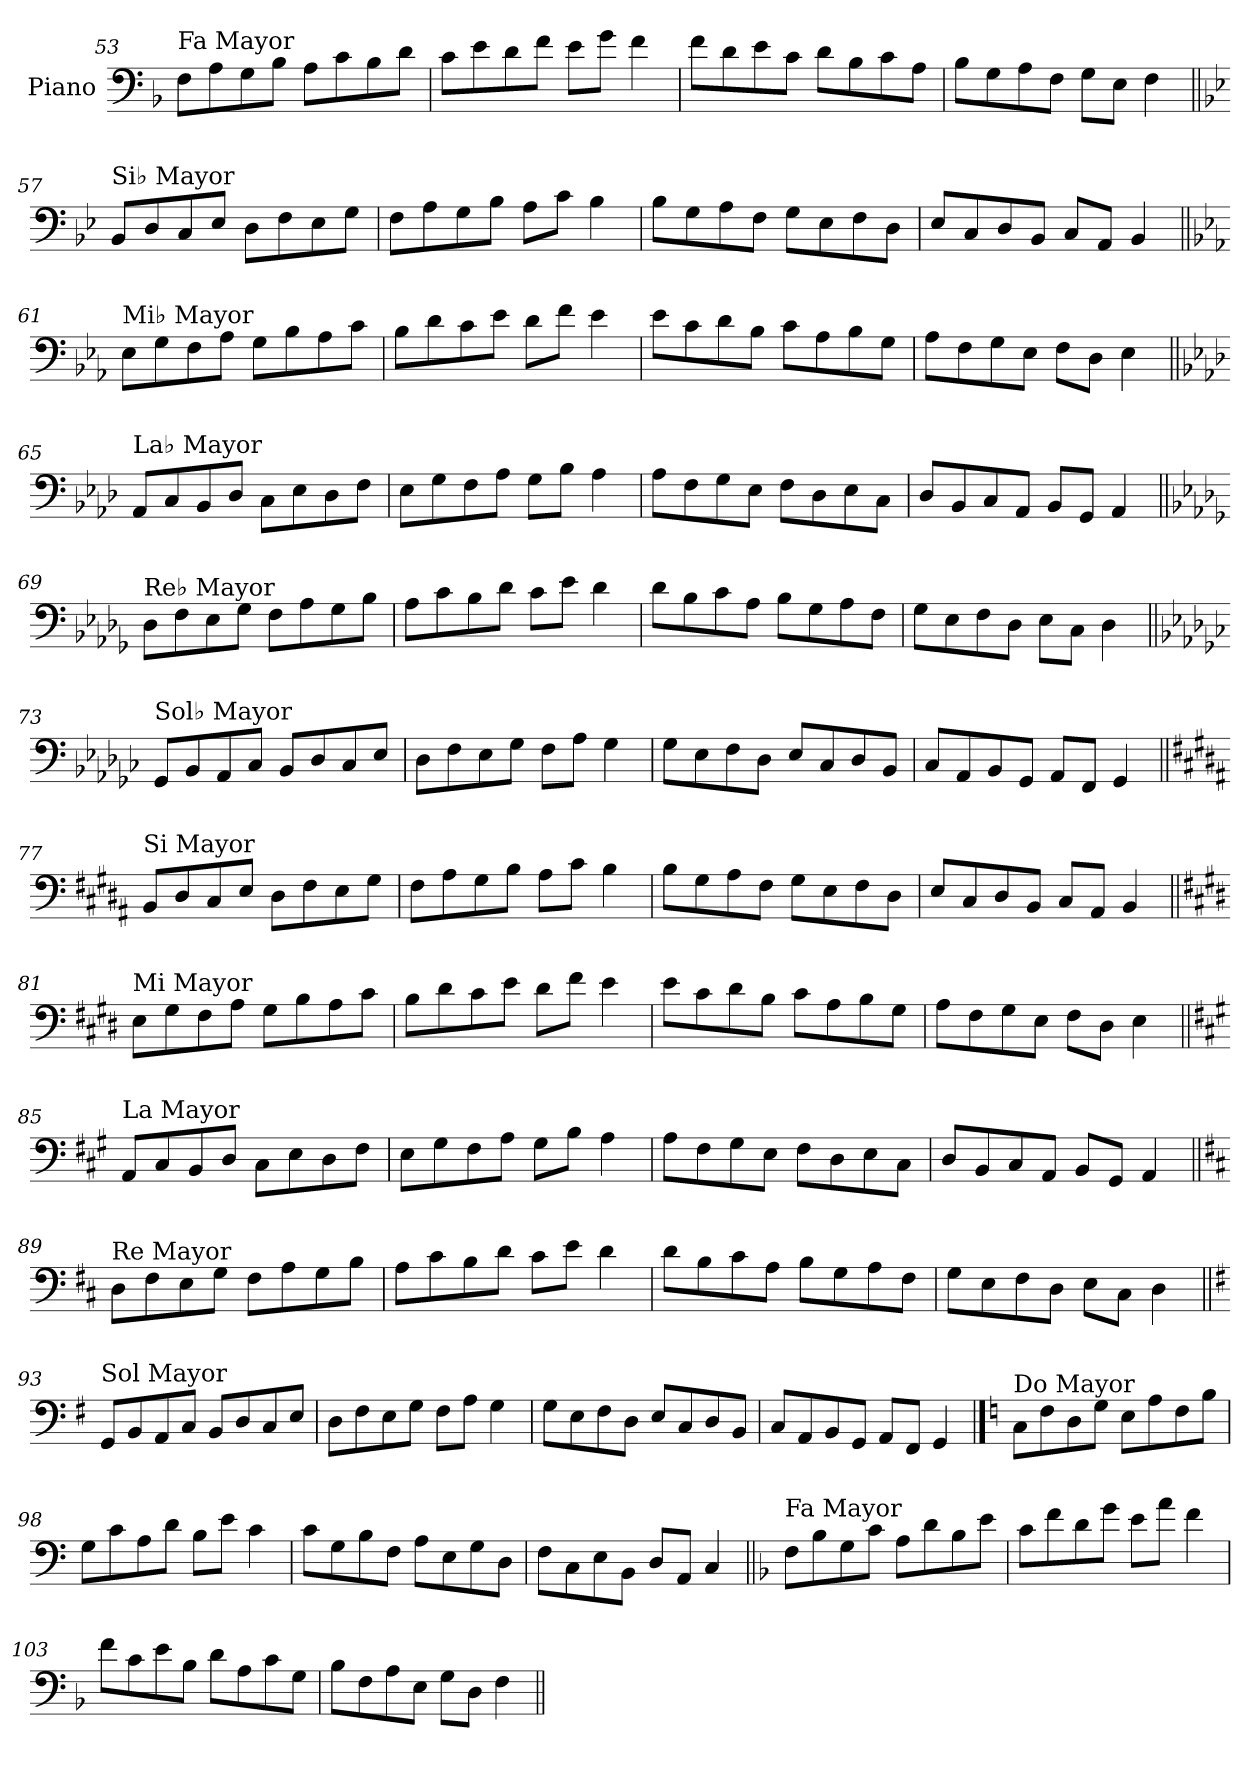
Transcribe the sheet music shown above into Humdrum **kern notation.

**kern
*part1
*staff1
*I"Piano
*I'Pno.
!!LO:LB:g=z
*clefF4
*k[b-]
=53
!LO:TX:a:t=Fa Mayor
8F\L
8A\
8G\
8B-\J
8A\L
8c\
8B-\
8d\J
=54
8c\L
8e\
8d\
8f\J
8e\L
8g\J
4f\
=55
8f\L
8d\
8e\
8c\J
8d\L
8B-\
8c\
8A\J
=56
8B-\L
8G\
8A\
8F\J
8G\L
8E\J
4F\
!!LO:LB:g=z
=57||
*k[b-e-]
!LO:TX:a:t=Si♭ Mayor
8BB-/L
8D/
8C/
8E-/J
8D\L
8F\
8E-\
8G\J
=58
8F\L
8A\
8G\
8B-\J
8A\L
8c\J
4B-\
=59
8B-\L
8G\
8A\
8F\J
8G\L
8E-\
8F\
8D\J
=60
8E-/L
8C/
8D/
8BB-/J
8C/L
8AA/J
4BB-/
!!LO:LB:g=z
=61||
*k[b-e-a-]
!LO:TX:a:t=Mi♭ Mayor
8E-\L
8G\
8F\
8A-\J
8G\L
8B-\
8A-\
8c\J
=62
8B-\L
8d\
8c\
8e-\J
8d\L
8f\J
4e-\
=63
8e-\L
8c\
8d\
8B-\J
8c\L
8A-\
8B-\
8G\J
=64
8A-\L
8F\
8G\
8E-\J
8F\L
8D\J
4E-\
!!LO:LB:g=z
=65||
*k[b-e-a-d-]
!LO:TX:a:t=La♭ Mayor
8AA-/L
8C/
8BB-/
8D-/J
8C\L
8E-\
8D-\
8F\J
=66
8E-\L
8G\
8F\
8A-\J
8G\L
8B-\J
4A-\
=67
8A-\L
8F\
8G\
8E-\J
8F\L
8D-\
8E-\
8C\J
=68
8D-/L
8BB-/
8C/
8AA-/J
8BB-/L
8GG/J
4AA-/
!!LO:LB:g=z
=69||
*k[b-e-a-d-g-]
!LO:TX:a:t=Re♭ Mayor
8D-\L
8F\
8E-\
8G-\J
8F\L
8A-\
8G-\
8B-\J
=70
8A-\L
8c\
8B-\
8d-\J
8c\L
8e-\J
4d-\
=71
8d-\L
8B-\
8c\
8A-\J
8B-\L
8G-\
8A-\
8F\J
=72
8G-\L
8E-\
8F\
8D-\J
8E-\L
8C\J
4D-\
!!LO:LB:g=z
=73||
*k[b-e-a-d-g-c-]
!LO:TX:a:t=Sol♭ Mayor
8GG-/L
8BB-/
8AA-/
8C-/J
8BB-/L
8D-/
8C-/
8E-/J
=74
8D-\L
8F\
8E-\
8G-\J
8F\L
8A-\J
4G-\
=75
8G-\L
8E-\
8F\
8D-\J
8E-/L
8C-/
8D-/
8BB-/J
=76
8C-/L
8AA-/
8BB-/
8GG-/J
8AA-/L
8FF/J
4GG-/
!!LO:LB:g=z
=77||
*k[f#c#g#d#a#]
!LO:TX:a:t=Si Mayor
8BB/L
8D#/
8C#/
8E/J
8D#\L
8F#\
8E\
8G#\J
=78
8F#\L
8A#\
8G#\
8B\J
8A#\L
8c#\J
4B\
=79
8B\L
8G#\
8A#\
8F#\J
8G#\L
8E\
8F#\
8D#\J
=80
8E/L
8C#/
8D#/
8BB/J
8C#/L
8AA#/J
4BB/
!!LO:LB:g=z
=81||
*k[f#c#g#d#]
!LO:TX:a:t=Mi Mayor
8E\L
8G#\
8F#\
8A\J
8G#\L
8B\
8A\
8c#\J
=82
8B\L
8d#\
8c#\
8e\J
8d#\L
8f#\J
4e\
=83
8e\L
8c#\
8d#\
8B\J
8c#\L
8A\
8B\
8G#\J
=84
8A\L
8F#\
8G#\
8E\J
8F#\L
8D#\J
4E\
!!LO:LB:g=z
=85||
*k[f#c#g#]
!LO:TX:a:t=La Mayor
8AA/L
8C#/
8BB/
8D/J
8C#\L
8E\
8D\
8F#\J
=86
8E\L
8G#\
8F#\
8A\J
8G#\L
8B\J
4A\
=87
8A\L
8F#\
8G#\
8E\J
8F#\L
8D\
8E\
8C#\J
=88
8D/L
8BB/
8C#/
8AA/J
8BB/L
8GG#/J
4AA/
!!LO:LB:g=z
=89||
*k[f#c#]
!LO:TX:a:t=Re Mayor
8D\L
8F#\
8E\
8G\J
8F#\L
8A\
8G\
8B\J
=90
8A\L
8c#\
8B\
8d\J
8c#\L
8e\J
4d\
=91
8d\L
8B\
8c#\
8A\J
8B\L
8G\
8A\
8F#\J
=92
8G\L
8E\
8F#\
8D\J
8E\L
8C#\J
4D\
!!LO:LB:g=z
=93||
*k[f#]
!LO:TX:a:t=Sol Mayor
8GG/L
8BB/
8AA/
8C/J
8BB/L
8D/
8C/
8E/J
=94
8D\L
8F#\
8E\
8G\J
8F#\L
8A\J
4G\
=95
8G\L
8E\
8F#\
8D\J
8E/L
8C/
8D/
8BB/J
=96
8C/L
8AA/
8BB/
8GG/J
8AA/L
8FF#/J
4GG/
!!LO:PB:g=z
==97
*k[]
!LO:TX:a:t=Do Mayor
8C\L
8F\
8D\
8G\J
8E\L
8A\
8F\
8B\J
=98
8G\L
8c\
8A\
8d\J
8B\L
8e\J
4c\
=99
8c\L
8G\
8B\
8F\J
8A\L
8E\
8G\
8D\J
=100
8F\L
8C\
8E\
8BB\J
8D/L
8AA/J
4C/
!!LO:LB:g=z
=101||
*k[b-]
!LO:TX:a:t=Fa Mayor
8F\L
8B-\
8G\
8c\J
8A\L
8d\
8B-\
8e\J
=102
8c\L
8f\
8d\
8g\J
8e\L
8a\J
4f\
=103
8f\L
8c\
8e\
8B-\J
8d\L
8A\
8c\
8G\J
=104
8B-\L
8F\
8A\
8E\J
8G\L
8D\J
4F\
=||
*-
